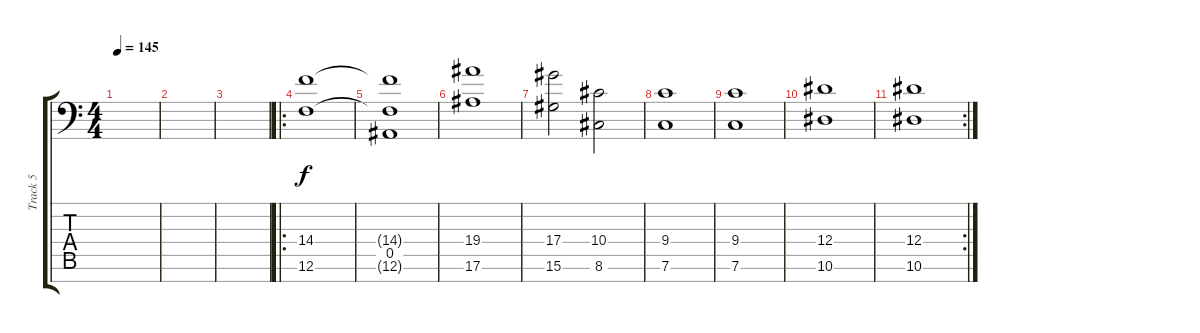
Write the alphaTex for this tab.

\track ("Track 5" "Track 5") {instrument tremolostrings}
\staff {score tabs}
\tuning (F4 C4 Ab3 Eb3 Bb2 F2 Bb1) {hide}
\ts (4 4)
\tempo 145
\clef f4
\ks c
|
|
|
\ro
(14.4 12.6).1 |
(14.4{t} 0.5 12.6{t}).1 |
(19.4 17.6).1 |
(17.4 15.6).2 (10.4 8.6).2 |
(9.4 7.6).1 |
(9.4 7.6).1 |
(12.4 10.6).1 |
\rc 2
(12.4 10.6).1
